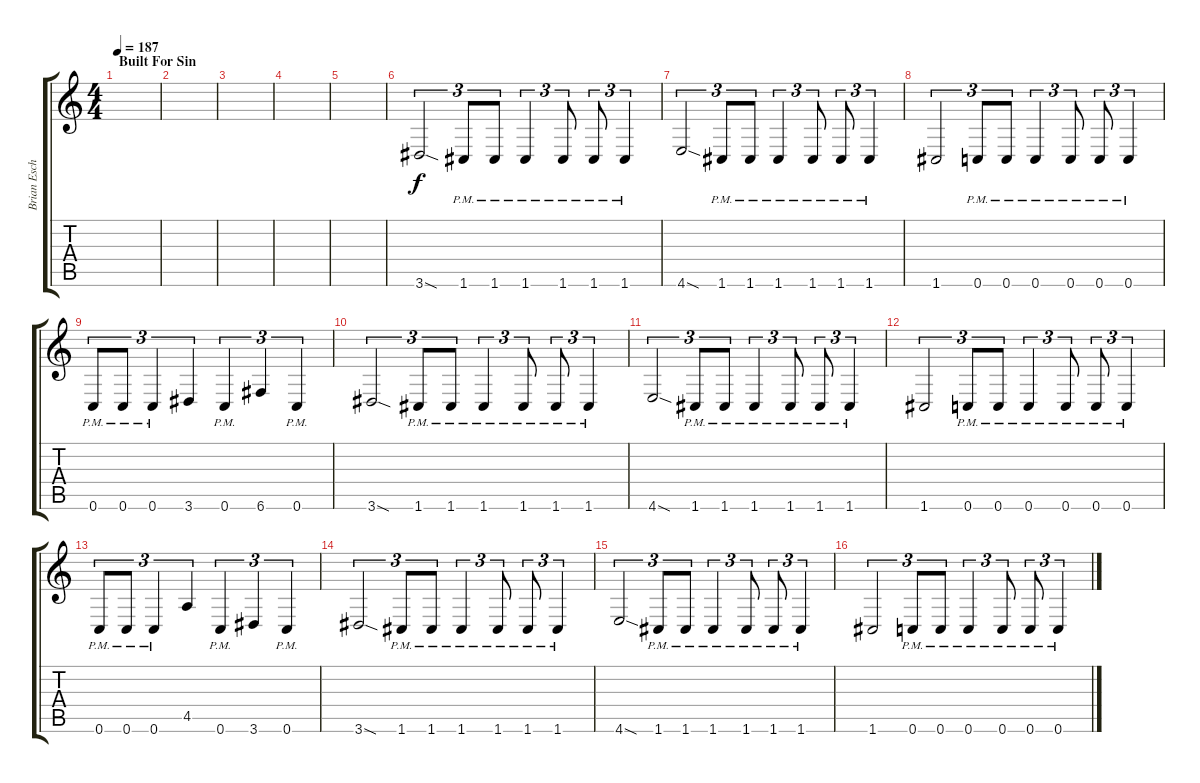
\track ("Brian Eschbach (Lead Guitar)" "Brian Esch") {instrument distortionguitar}
\staff {score tabs}
\tuning (C4 G3 Eb3 Bb2 F2 C2) {hide}
\ts (4 4)
\section ("" "Built For Sin")
\tempo 187
\clef g2
\ks c
|
|
|
|
|
3.6{sod}.2{tu (3 2)} 1.6{pm}.8{tu (3 2)} 1.6{pm}.8{tu (3 2)} 1.6{pm}.4{tu (3 2)} 1.6{pm}.8{tu (3 2)} 1.6{pm}.8{tu (3 2)} 1.6{pm}.4{tu (3 2)} |
4.6{sod}.2{tu (3 2)} 1.6{pm}.8{tu (3 2)} 1.6{pm}.8{tu (3 2)} 1.6{pm}.4{tu (3 2)} 1.6{pm}.8{tu (3 2)} 1.6{pm}.8{tu (3 2)} 1.6{pm}.4{tu (3 2)} |
1.6.2{tu (3 2)} 0.6{pm}.8{tu (3 2)} 0.6{pm}.8{tu (3 2)} 0.6{pm}.4{tu (3 2)} 0.6{pm}.8{tu (3 2)} 0.6{pm}.8{tu (3 2)} 0.6{pm}.4{tu (3 2)} |
0.6{pm}.8{tu (3 2)} 0.6{pm}.8{tu (3 2)} 0.6{pm}.4{tu (3 2)} 3.6.4{tu (3 2)} 0.6{pm}.4{tu (3 2)} 6.6.4{tu (3 2)} 0.6{pm}.4{tu (3 2)} |
3.6{sod}.2{tu (3 2)} 1.6{pm}.8{tu (3 2)} 1.6{pm}.8{tu (3 2)} 1.6{pm}.4{tu (3 2)} 1.6{pm}.8{tu (3 2)} 1.6{pm}.8{tu (3 2)} 1.6{pm}.4{tu (3 2)} |
4.6{sod}.2{tu (3 2)} 1.6{pm}.8{tu (3 2)} 1.6{pm}.8{tu (3 2)} 1.6{pm}.4{tu (3 2)} 1.6{pm}.8{tu (3 2)} 1.6{pm}.8{tu (3 2)} 1.6{pm}.4{tu (3 2)} |
1.6.2{tu (3 2)} 0.6{pm}.8{tu (3 2)} 0.6{pm}.8{tu (3 2)} 0.6{pm}.4{tu (3 2)} 0.6{pm}.8{tu (3 2)} 0.6{pm}.8{tu (3 2)} 0.6{pm}.4{tu (3 2)} |
0.6{pm}.8{tu (3 2)} 0.6{pm}.8{tu (3 2)} 0.6{pm}.4{tu (3 2)} 4.5.4{tu (3 2)} 0.6{pm}.4{tu (3 2)} 3.6.4{tu (3 2)} 0.6{pm}.4{tu (3 2)} |
3.6{sod}.2{tu (3 2)} 1.6{pm}.8{tu (3 2)} 1.6{pm}.8{tu (3 2)} 1.6{pm}.4{tu (3 2)} 1.6{pm}.8{tu (3 2)} 1.6{pm}.8{tu (3 2)} 1.6{pm}.4{tu (3 2)} |
4.6{sod}.2{tu (3 2)} 1.6{pm}.8{tu (3 2)} 1.6{pm}.8{tu (3 2)} 1.6{pm}.4{tu (3 2)} 1.6{pm}.8{tu (3 2)} 1.6{pm}.8{tu (3 2)} 1.6{pm}.4{tu (3 2)} |
1.6.2{tu (3 2)} 0.6{pm}.8{tu (3 2)} 0.6{pm}.8{tu (3 2)} 0.6{pm}.4{tu (3 2)} 0.6{pm}.8{tu (3 2)} 0.6{pm}.8{tu (3 2)} 0.6{pm}.4{tu (3 2)}
